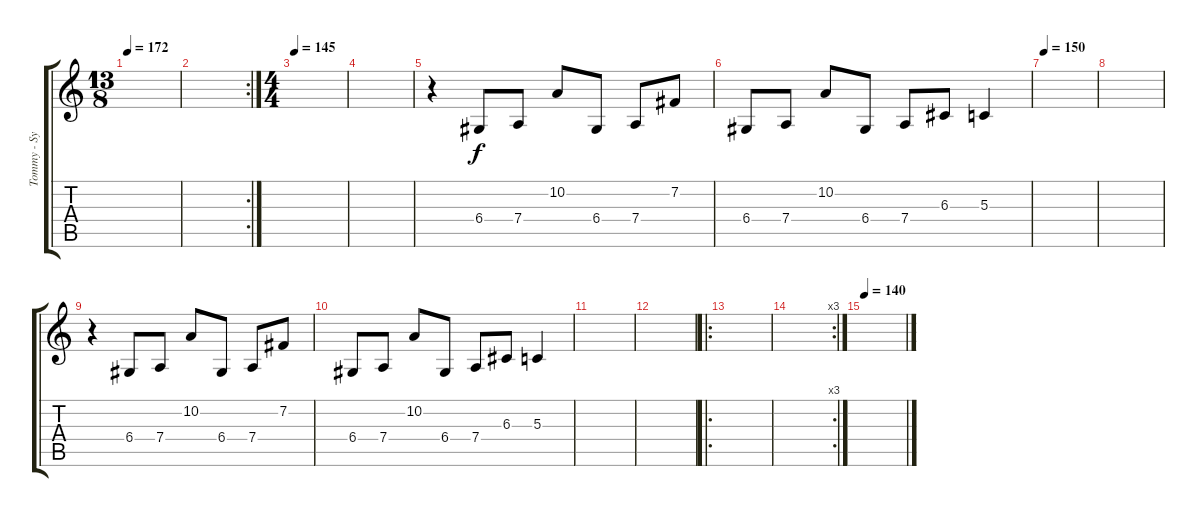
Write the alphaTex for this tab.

\track ("Tommy - Synth" "Tommy - Sy") {instrument marimba}
\staff {score tabs}
\tuning (E4 B3 G3 D3 A2 E2) {hide}
\ts (13 8)
\tempo 172
\clef g2
\ks c
|
\rc 2
|
\ts (4 4)
\tempo 145
|
|
r.4 6.4.8 7.4.8 10.2.8 6.4.8 7.4.8 7.2.8 |
6.4.8 7.4.8 10.2.8 6.4.8 7.4.8 6.3.8 5.3.4 |
\tempo 150
|
|
r.4 6.4.8 7.4.8 10.2.8 6.4.8 7.4.8 7.2.8 |
6.4.8 7.4.8 10.2.8 6.4.8 7.4.8 6.3.8 5.3.4 |
|
|
\ro
|
\rc 3
|
\tempo 140
